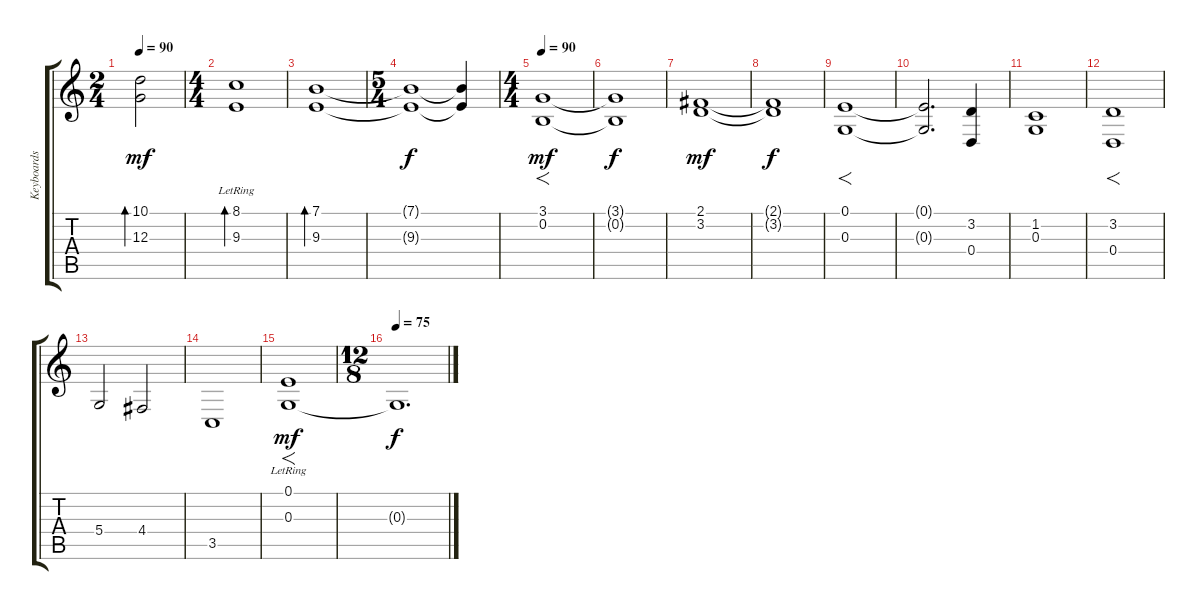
\track ("Keyboards Right Hand" "Keyboards ") {instrument acousticgrandpiano}
\staff {score tabs}
\tuning (E4 B3 G3 D3 A2 E2) {hide}
\ts (2 4)
\tempo 90
\clef g2
\ks c
(10.1 12.3).2{bd 240 dy mf} |
\ts (4 4)
(8.1{lr} 9.3{lr}).1{bd 240} |
(7.1 9.3).1{bd 240} |
\ts (5 4)
(7.1{t} 9.3{t}).1{dy f} (7.1{t} 9.3{t}).4 |
\ts (4 4)
\tempo 90
(3.1 0.2).1{f dy mf instrument stringensemble1} |
(3.1{t} 0.2{t}).1{dy f} |
(2.1 3.2).1{dy mf} |
(2.1{t} 3.2{t}).1{dy f} |
(0.1 0.3).1{f instrument stringensemble1} |
(0.1{t} 0.3{t}).2{d} (3.2 0.4).4 |
(1.2 0.3).1{volume 3} |
(3.2 0.4).1{f volume 13} |
5.4.2 4.4.2 |
3.5.1{volume 3} |
(0.1{lr} 0.3{lr}).1{f dy mf volume 9 instrument stringensemble1} |
\ts (12 8)
\tempo 75
0.3{t}.1{d dy f}
